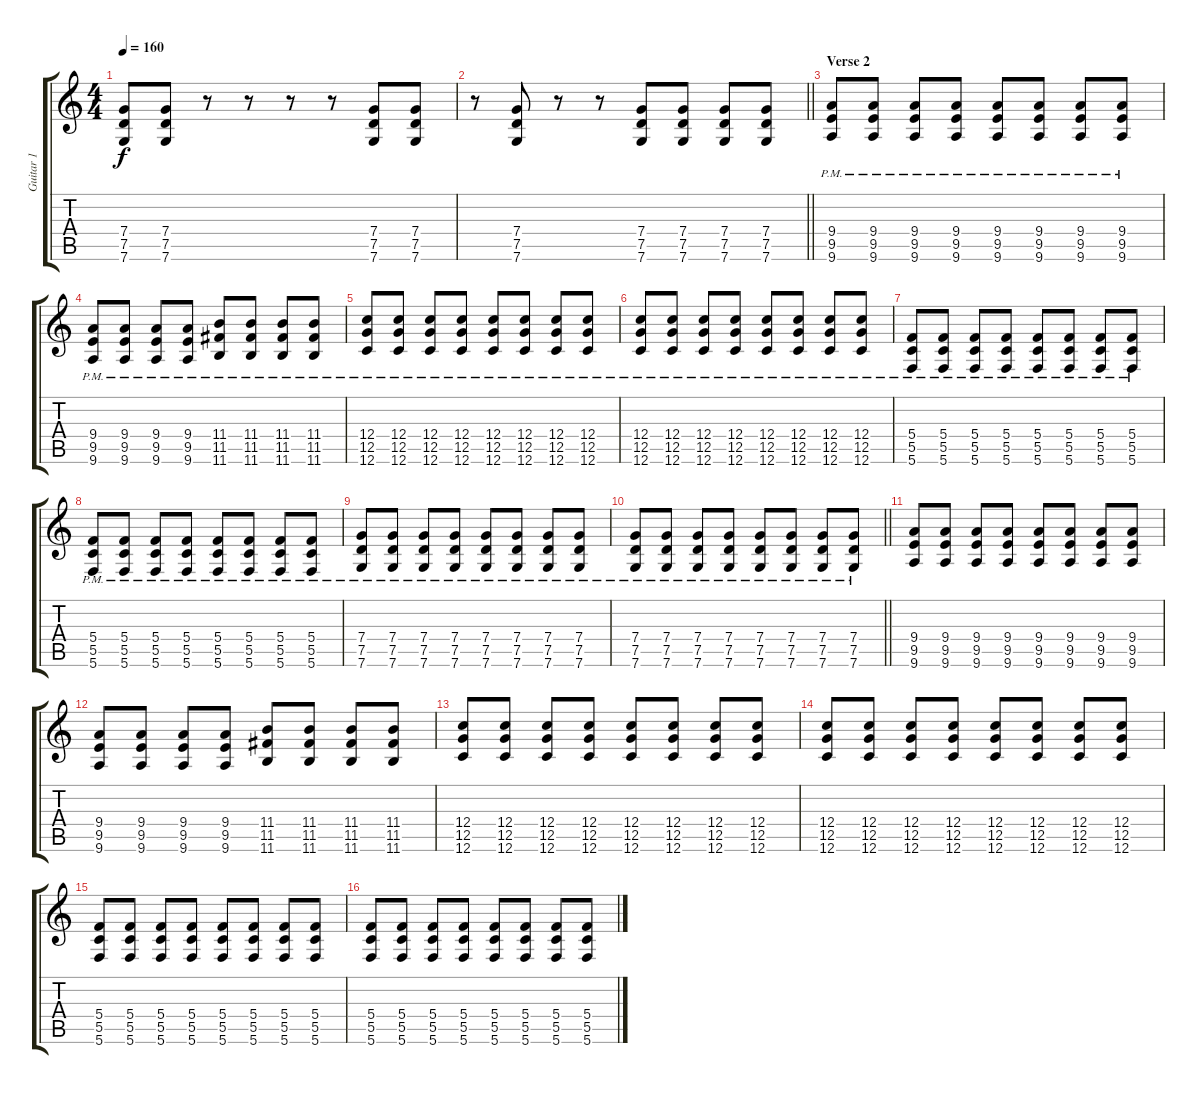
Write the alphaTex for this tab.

\track ("Guitar 1" "Guitar 1") {instrument distortionguitar}
\staff {score tabs}
\tuning (D4 A3 F3 C3 G2 C2) {hide}
\ts (4 4)
\tempo 160
\clef g2
\ks c
(7.4 7.5 7.6).8{dy f} (7.4 7.5 7.6).8 r.8 r.8 r.8 r.8 (7.4 7.5 7.6).8 (7.4 7.5 7.6).8 |
\barLineRight lightlight
r.8 (7.4 7.5 7.6).8 r.8 r.8 (7.4 7.5 7.6).8 (7.4 7.5 7.6).8 (7.4 7.5 7.6).8 (7.4 7.5 7.6).8 |
\section ("" "Verse 2")
(9.4{pm} 9.5{pm} 9.6{pm}).8 (9.4{pm} 9.5{pm} 9.6{pm}).8 (9.4{pm} 9.5{pm} 9.6{pm}).8 (9.4{pm} 9.5{pm} 9.6{pm}).8 (9.4{pm} 9.5{pm} 9.6{pm}).8 (9.4{pm} 9.5{pm} 9.6{pm}).8 (9.4{pm} 9.5{pm} 9.6{pm}).8 (9.4{pm} 9.5{pm} 9.6{pm}).8 |
(9.4{pm} 9.5{pm} 9.6{pm}).8 (9.4{pm} 9.5{pm} 9.6{pm}).8 (9.4{pm} 9.5{pm} 9.6{pm}).8 (9.4{pm} 9.5{pm} 9.6{pm}).8 (11.4{pm} 11.5{pm} 11.6{pm}).8 (11.4{pm} 11.5{pm} 11.6{pm}).8 (11.4{pm} 11.5{pm} 11.6{pm}).8 (11.4{pm} 11.5{pm} 11.6{pm}).8 |
(12.4{pm} 12.5{pm} 12.6{pm}).8 (12.4{pm} 12.5{pm} 12.6{pm}).8 (12.4{pm} 12.5{pm} 12.6{pm}).8 (12.4{pm} 12.5{pm} 12.6{pm}).8 (12.4{pm} 12.5{pm} 12.6{pm}).8 (12.4{pm} 12.5{pm} 12.6{pm}).8 (12.4{pm} 12.5{pm} 12.6{pm}).8 (12.4{pm} 12.5{pm} 12.6{pm}).8 |
(12.4{pm} 12.5{pm} 12.6{pm}).8 (12.4{pm} 12.5{pm} 12.6{pm}).8 (12.4{pm} 12.5{pm} 12.6{pm}).8 (12.4{pm} 12.5{pm} 12.6{pm}).8 (12.4{pm} 12.5{pm} 12.6{pm}).8 (12.4{pm} 12.5{pm} 12.6{pm}).8 (12.4{pm} 12.5{pm} 12.6{pm}).8 (12.4{pm} 12.5{pm} 12.6{pm}).8 |
(5.4{pm} 5.5{pm} 5.6{pm}).8 (5.4{pm} 5.5{pm} 5.6{pm}).8 (5.4{pm} 5.5{pm} 5.6{pm}).8 (5.4{pm} 5.5{pm} 5.6{pm}).8 (5.4{pm} 5.5{pm} 5.6{pm}).8 (5.4{pm} 5.5{pm} 5.6{pm}).8 (5.4{pm} 5.5{pm} 5.6{pm}).8 (5.4{pm} 5.5{pm} 5.6{pm}).8 |
(5.4{pm} 5.5{pm} 5.6{pm}).8 (5.4{pm} 5.5{pm} 5.6{pm}).8 (5.4{pm} 5.5{pm} 5.6{pm}).8 (5.4{pm} 5.5{pm} 5.6{pm}).8 (5.4{pm} 5.5{pm} 5.6{pm}).8 (5.4{pm} 5.5{pm} 5.6{pm}).8 (5.4{pm} 5.5{pm} 5.6{pm}).8 (5.4{pm} 5.5{pm} 5.6{pm}).8 |
(7.4{pm} 7.5{pm} 7.6{pm}).8 (7.4{pm} 7.5{pm} 7.6{pm}).8 (7.4{pm} 7.5{pm} 7.6{pm}).8 (7.4{pm} 7.5{pm} 7.6{pm}).8 (7.4{pm} 7.5{pm} 7.6{pm}).8 (7.4{pm} 7.5{pm} 7.6{pm}).8 (7.4{pm} 7.5{pm} 7.6{pm}).8 (7.4{pm} 7.5{pm} 7.6{pm}).8 |
\barLineRight lightlight
(7.4{pm} 7.5{pm} 7.6{pm}).8 (7.4{pm} 7.5{pm} 7.6{pm}).8 (7.4{pm} 7.5{pm} 7.6{pm}).8 (7.4{pm} 7.5{pm} 7.6{pm}).8 (7.4{pm} 7.5{pm} 7.6{pm}).8 (7.4{pm} 7.5{pm} 7.6{pm}).8 (7.4{pm} 7.5{pm} 7.6{pm}).8 (7.4{pm} 7.5{pm} 7.6{pm}).8 |
\section ("" "")
(9.4 9.5 9.6).8{volume 14} (9.4 9.5 9.6).8 (9.4 9.5 9.6).8 (9.4 9.5 9.6).8 (9.4 9.5 9.6).8 (9.4 9.5 9.6).8 (9.4 9.5 9.6).8 (9.4 9.5 9.6).8 |
(9.4 9.5 9.6).8 (9.4 9.5 9.6).8 (9.4 9.5 9.6).8 (9.4 9.5 9.6).8 (11.4 11.5 11.6).8 (11.4 11.5 11.6).8 (11.4 11.5 11.6).8 (11.4 11.5 11.6).8 |
(12.4 12.5 12.6).8 (12.4 12.5 12.6).8 (12.4 12.5 12.6).8 (12.4 12.5 12.6).8 (12.4 12.5 12.6).8 (12.4 12.5 12.6).8 (12.4 12.5 12.6).8 (12.4 12.5 12.6).8 |
(12.4 12.5 12.6).8 (12.4 12.5 12.6).8 (12.4 12.5 12.6).8 (12.4 12.5 12.6).8 (12.4 12.5 12.6).8 (12.4 12.5 12.6).8 (12.4 12.5 12.6).8 (12.4 12.5 12.6).8 |
(5.4 5.5 5.6).8 (5.4 5.5 5.6).8 (5.4 5.5 5.6).8 (5.4 5.5 5.6).8 (5.4 5.5 5.6).8 (5.4 5.5 5.6).8 (5.4 5.5 5.6).8 (5.4 5.5 5.6).8 |
(5.4 5.5 5.6).8 (5.4 5.5 5.6).8 (5.4 5.5 5.6).8 (5.4 5.5 5.6).8 (5.4 5.5 5.6).8 (5.4 5.5 5.6).8 (5.4 5.5 5.6).8 (5.4 5.5 5.6).8
